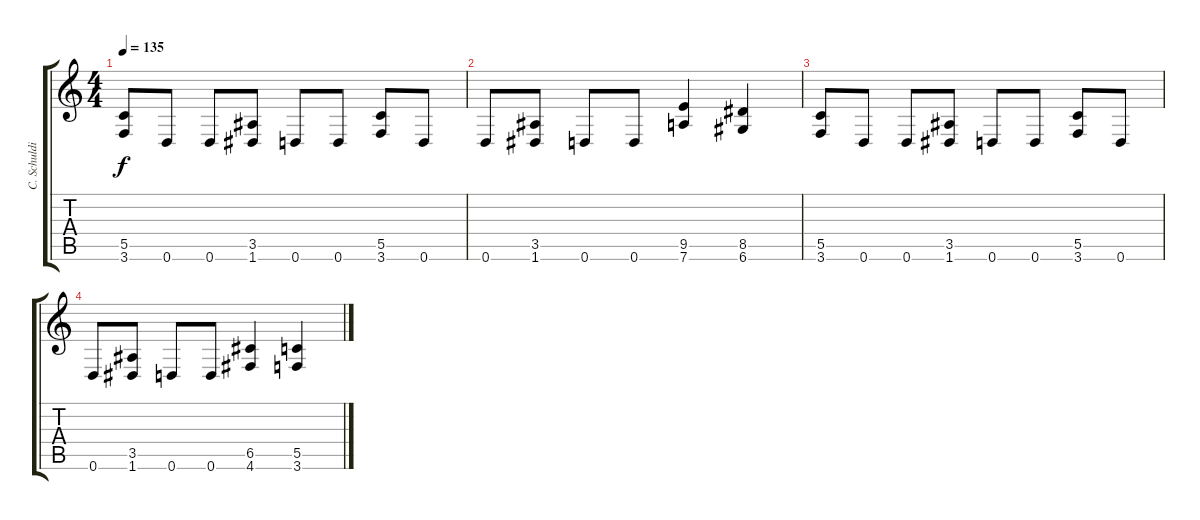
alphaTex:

\track ("C. Schuldiner" "C. Schuldi") {instrument distortionguitar}
\staff {score tabs}
\tuning (D4 A3 F3 C3 G2 D2) {hide}
\ts (4 4)
\tempo 135
\clef g2
\ks c
(5.5 3.6).8{dy f} 0.6.8 0.6.8 (3.5 1.6).8 0.6.8 0.6.8 (5.5 3.6).8 0.6.8 |
0.6.8 (3.5 1.6).8 0.6.8 0.6.8 (9.5 7.6).4 (8.5 6.6).4 |
(5.5 3.6).8 0.6.8 0.6.8 (3.5 1.6).8 0.6.8 0.6.8 (5.5 3.6).8 0.6.8 |
0.6.8 (3.5 1.6).8 0.6.8 0.6.8 (6.5 4.6).4 (5.5 3.6).4
